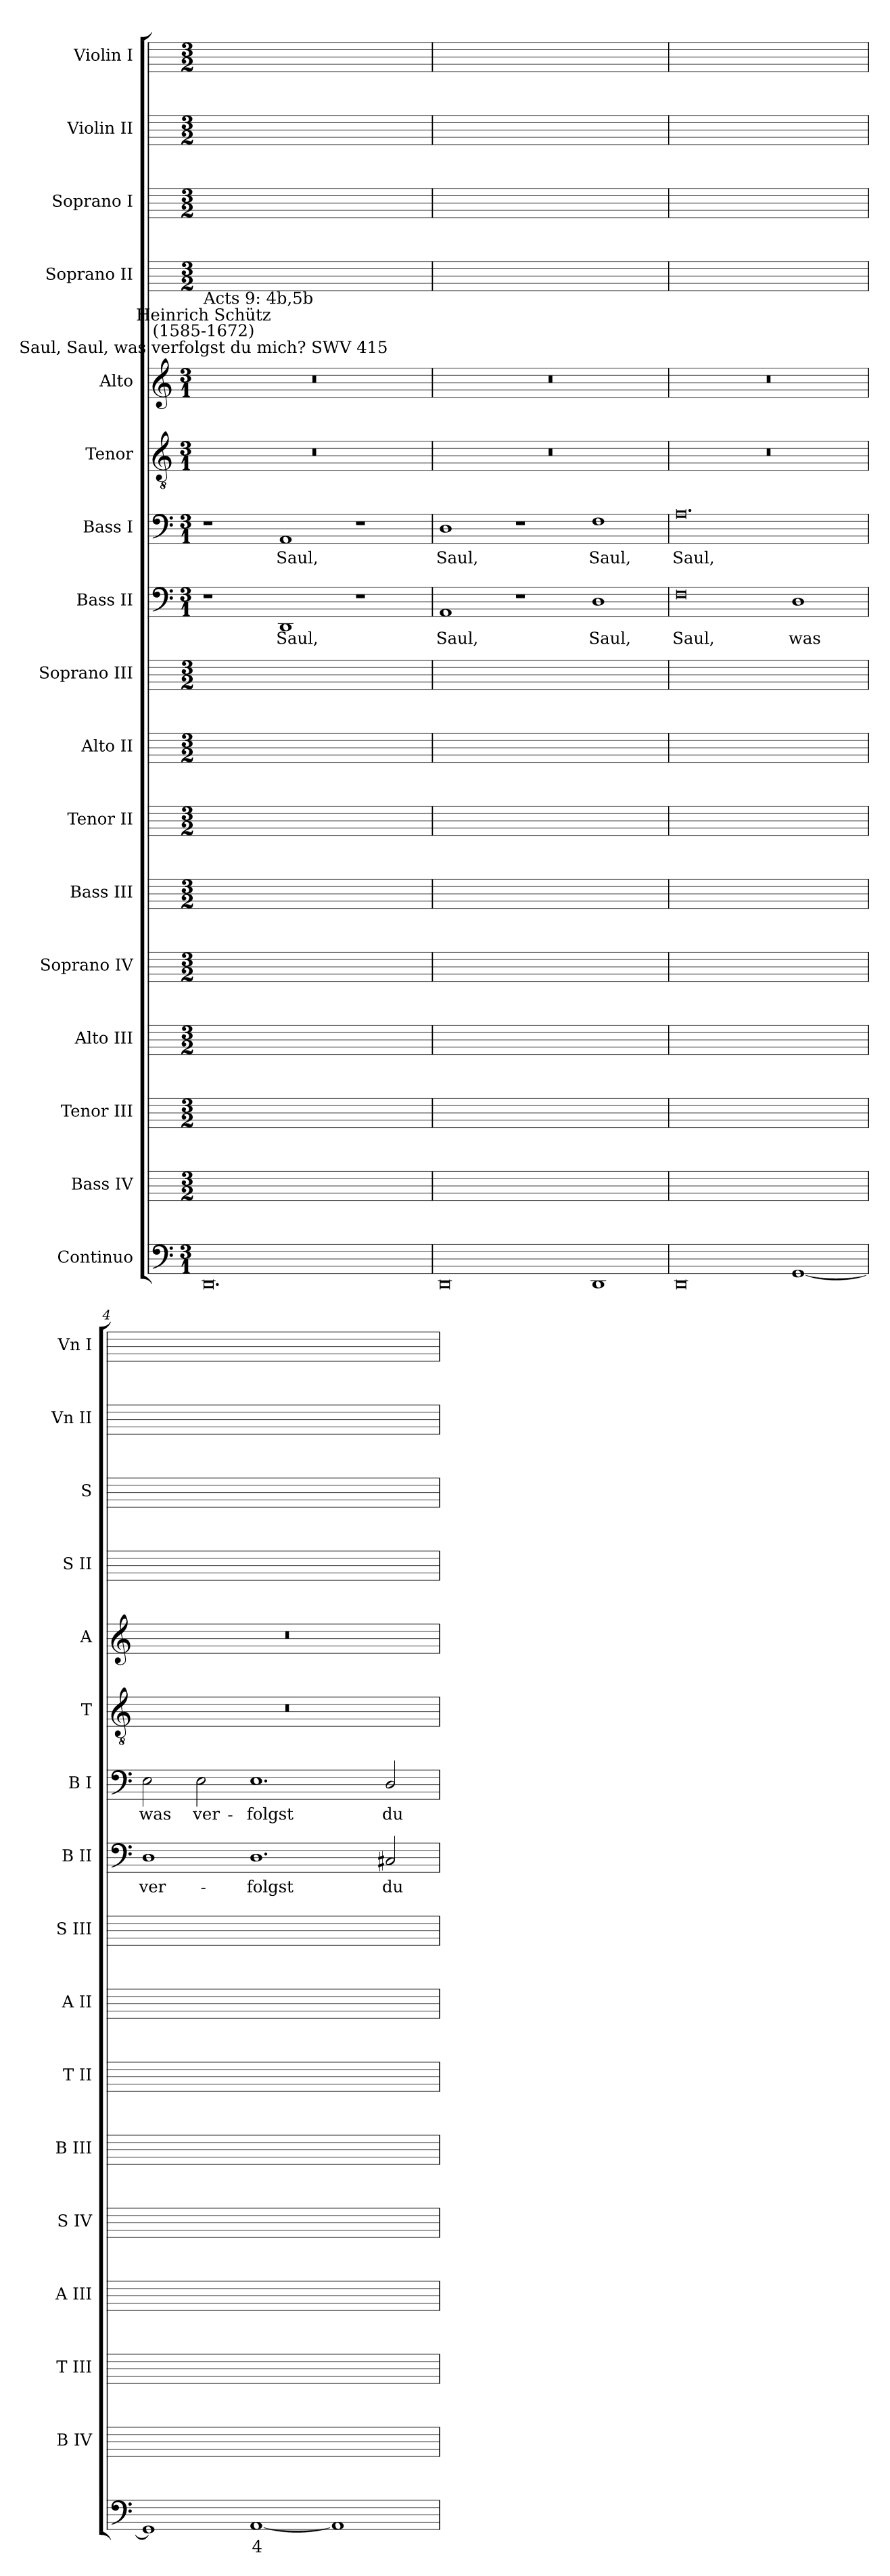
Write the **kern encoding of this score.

**kern	**text	**kern	**kern	**kern	**kern	**kern	**kern	**kern	**kern	**kern	**text	**kern	**text	**kern	**kern	**kern	**kern	**kern	**kern
*part17	*part17	*part16	*part15	*part14	*part13	*part12	*part11	*part10	*part9	*part8	*part8	*part7	*part7	*part6	*part5	*part4	*part3	*part2	*part1
*staff17	*staff17	*staff16	*staff15	*staff14	*staff13	*staff12	*staff11	*staff10	*staff9	*staff8	*staff8	*staff7	*staff7	*staff6	*staff5	*staff4	*staff3	*staff2	*staff1
*I"Continuo	*	*I"Bass IV	*I"Tenor III	*I"Alto III	*I"Soprano IV	*I"Bass III	*I"Tenor II	*I"Alto II	*I"Soprano III	*I"Bass II	*	*I"Bass I	*	*I"Tenor	*I"Alto	*I"Soprano II	*I"Soprano I	*I"Violin II	*I"Violin I
*	*	*I'B IV	*I'T III	*I'A III	*I'S IV	*I'B III	*I'T II	*I'A II	*I'S III	*I'B II	*	*I'B I	*	*I'T	*I'A	*I'S II	*I'S	*I'Vn II	*I'Vn I
*clefF4	*	*	*	*	*	*	*	*	*	*clefF4	*	*clefF4	*	*clefGv2	*clefG2	*	*	*	*
*	*	*	*	*	*ITrd1c2	*	*	*	*ITrd1c2	*	*	*	*	*	*	*	*	*	*
*k[]	*	*	*	*	*	*	*	*	*	*k[]	*	*k[]	*	*k[]	*k[]	*	*	*	*
*C:	*	*	*	*	*	*	*	*	*	*C:	*	*C:	*	*C:	*C:	*	*	*	*
*M3/1	*	*M3/2	*M3/2	*M3/2	*M3/2	*M3/2	*M3/2	*M3/2	*M3/2	*M3/1	*	*M3/1	*	*M3/1	*M3/1	*M3/2	*M3/2	*M3/2	*M3/2
=1	=1	=1	=1	=1	=1	=1	=1	=1	=1	=1	=1	=1	=1	=1	=1	=1	=1	=1	=1
!	!	!	!	!	!	!	!	!	!	!	!	!	!	!	!LO:TX:a:cj:t=Saul, Saul, was verfolgst du mich? SWV 415	!	!	!	!
!	!	!	!	!	!	!	!	!	!	!	!	!	!	!	!LO:TX:a:cj:t=Heinrich Schütz\n(1585-1672)	!	!	!	!
!	!	!	!	!	!	!	!	!	!	!	!	!	!	!	!LO:TX:a:t=Acts 9&colon; 4b,5b	!	!	!	!
!	!	!	!	!	!	!	!	!	!	!	!	!	!	!LO:N:vis=0	!LO:N:vis=0	!	!	!	!
0.DD	.	0.r	0.r	0.r	0.r	0.r	0.r	0.r	0.r	1r	.	1r	.	0.r	0.r	0.r	0.r	0.r	0.r
!	!	!	!	!	!	!	!	!	!	!	!LO:LY:b	!	!LO:LY:b	!	!	!	!	!	!
.	.	.	.	.	.	.	.	.	.	1DD	Saul,	1AA	Saul,	.	.	.	.	.	.
.	.	.	.	.	.	.	.	.	.	1r	.	1r	.	.	.	.	.	.	.
=2	=2	=2	=2	=2	=2	=2	=2	=2	=2	=2	=2	=2	=2	=2	=2	=2	=2	=2	=2
!	!	!	!	!	!	!	!	!	!	!	!LO:LY:b	!	!LO:LY:b	!LO:N:vis=0	!LO:N:vis=0	!	!	!	!
0DD	.	0.r	0.r	0.r	0.r	0.r	0.r	0.r	0.r	1AA	Saul,	1D	Saul,	0.r	0.r	0.r	0.r	0.r	0.r
.	.	.	.	.	.	.	.	.	.	1r	.	1r	.	.	.	.	.	.	.
!	!	!	!	!	!	!	!	!	!	!	!LO:LY:b	!	!LO:LY:b	!	!	!	!	!	!
1DD	.	.	.	.	.	.	.	.	.	1D	Saul,	1F	Saul,	.	.	.	.	.	.
=3	=3	=3	=3	=3	=3	=3	=3	=3	=3	=3	=3	=3	=3	=3	=3	=3	=3	=3	=3
!	!	!	!	!	!	!	!	!	!	!	!LO:LY:b	!	!LO:LY:b	!LO:N:vis=0	!LO:N:vis=0	!	!	!	!
0DD	.	0.r	0.r	0.r	0.r	0.r	0.r	0.r	0.r	0F	Saul,	0.A	Saul,	0.r	0.r	0.r	0.r	0.r	0.r
!	!	!	!	!	!	!	!	!	!	!	!LO:LY:b	!	!	!	!	!	!	!	!
[1GG	.	.	.	.	.	.	.	.	.	1D	was	.	.	.	.	.	.	.	.
=4	=4	=4	=4	=4	=4	=4	=4	=4	=4	=4	=4	=4	=4	=4	=4	=4	=4	=4	=4
!	!	!	!	!	!	!	!	!	!	!	!LO:LY:b	!	!LO:LY:b	!LO:N:vis=0	!LO:N:vis=0	!	!	!	!
1GG]	.	0.r	0.r	0.r	0.r	0.r	0.r	0.r	0.r	1D	ver-	2E	was	0.r	0.r	0.r	0.r	0.r	0.r
!	!	!	!	!	!	!	!	!	!	!	!	!	!LO:LY:b	!	!	!	!	!	!
.	.	.	.	.	.	.	.	.	.	.	.	2E	ver-	.	.	.	.	.	.
!	!LO:LY:b	!	!	!	!	!	!	!	!	!	!LO:LY:b	!	!LO:LY:b	!	!	!	!	!	!
[1AA	4	.	.	.	.	.	.	.	.	1.D	-folgst	1.E	-folgst	.	.	.	.	.	.
1AA]	.	.	.	.	.	.	.	.	.	.	.	.	.	.	.	.	.	.	.
!	!	!	!	!	!	!	!	!	!	!	!LO:LY:b	!	!LO:LY:b	!	!	!	!	!	!
.	.	.	.	.	.	.	.	.	.	2C#X	du	2D/	du	.	.	.	.	.	.
=	=	=	=	=	=	=	=	=	=	=	=	=	=	=	=	=	=	=	=
*-	*-	*-	*-	*-	*-	*-	*-	*-	*-	*-	*-	*-	*-	*-	*-	*-	*-	*-	*-
